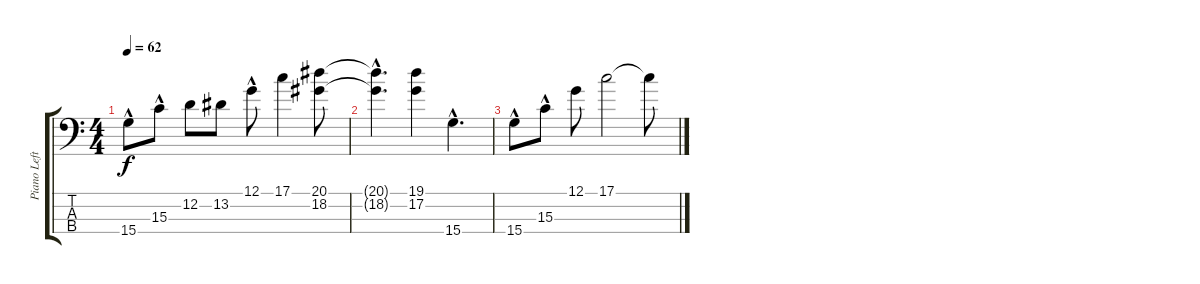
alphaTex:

\track ("Piano Left Hand+Sustain" "Piano Left") {instrument electricbasspick}
\staff {score tabs}
\tuning (G2 D2 A1 E1) {hide}
\ts (4 4)
\tempo 62
\clef f4
\ks c
15.4{hac}.8{dy f} 15.3{hac}.8 12.2.8 13.2.8 12.1{hac}.8 17.1.4 (20.1 18.2).8 |
(20.1{hac t} 18.2{hac t}).4{d} (19.1 17.2).4 15.4{hac}.4{d} |
15.4{hac}.8 15.3{hac}.8 12.1.8 17.1.2 17.1{t}.8
